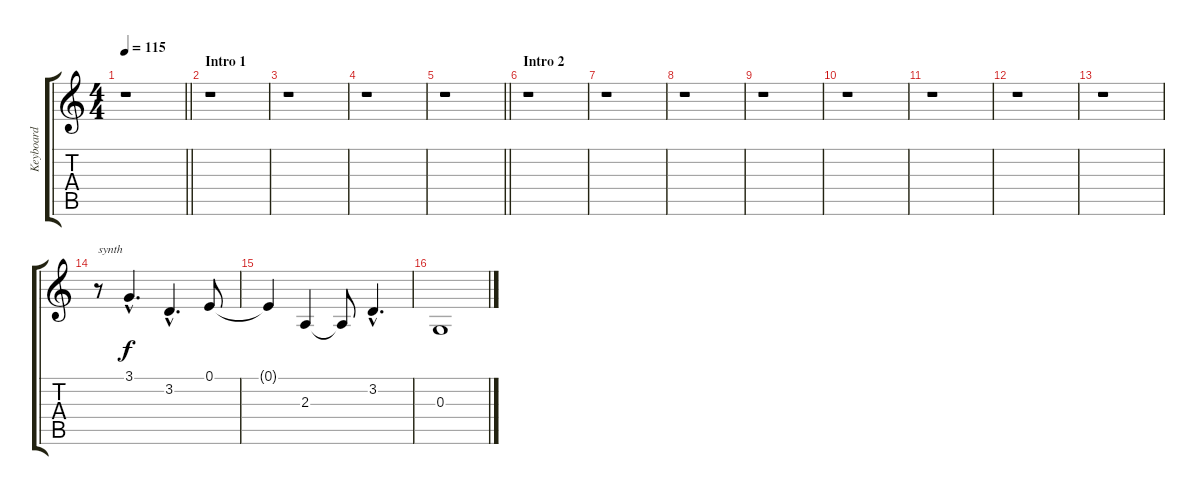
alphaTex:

\track ("Keyboard" "Keyboard") {instrument pad3polysynth}
\staff {score tabs}
\tuning (E4 B3 G3 D3 A2 E2) {hide}
\ts (4 4)
\tempo 115
\clef g2
\barLineRight lightlight
\ks c
r.1{dy f instrument pad3polysynth} |
\section ("" "Intro 1")
r.1 |
r.1 |
r.1 |
\barLineRight lightlight
r.1 |
\section ("" "Intro 2")
r.1 |
r.1 |
r.1 |
r.1 |
r.1 |
r.1 |
r.1 |
r.1 |
r.8{txt "synth"} 3.1{hac}.4{d} 3.2{hac}.4{d} 0.1.8 |
0.1{t}.4 2.3.4 2.3{t}.8 3.2{hac}.4{d} |
0.3.1
